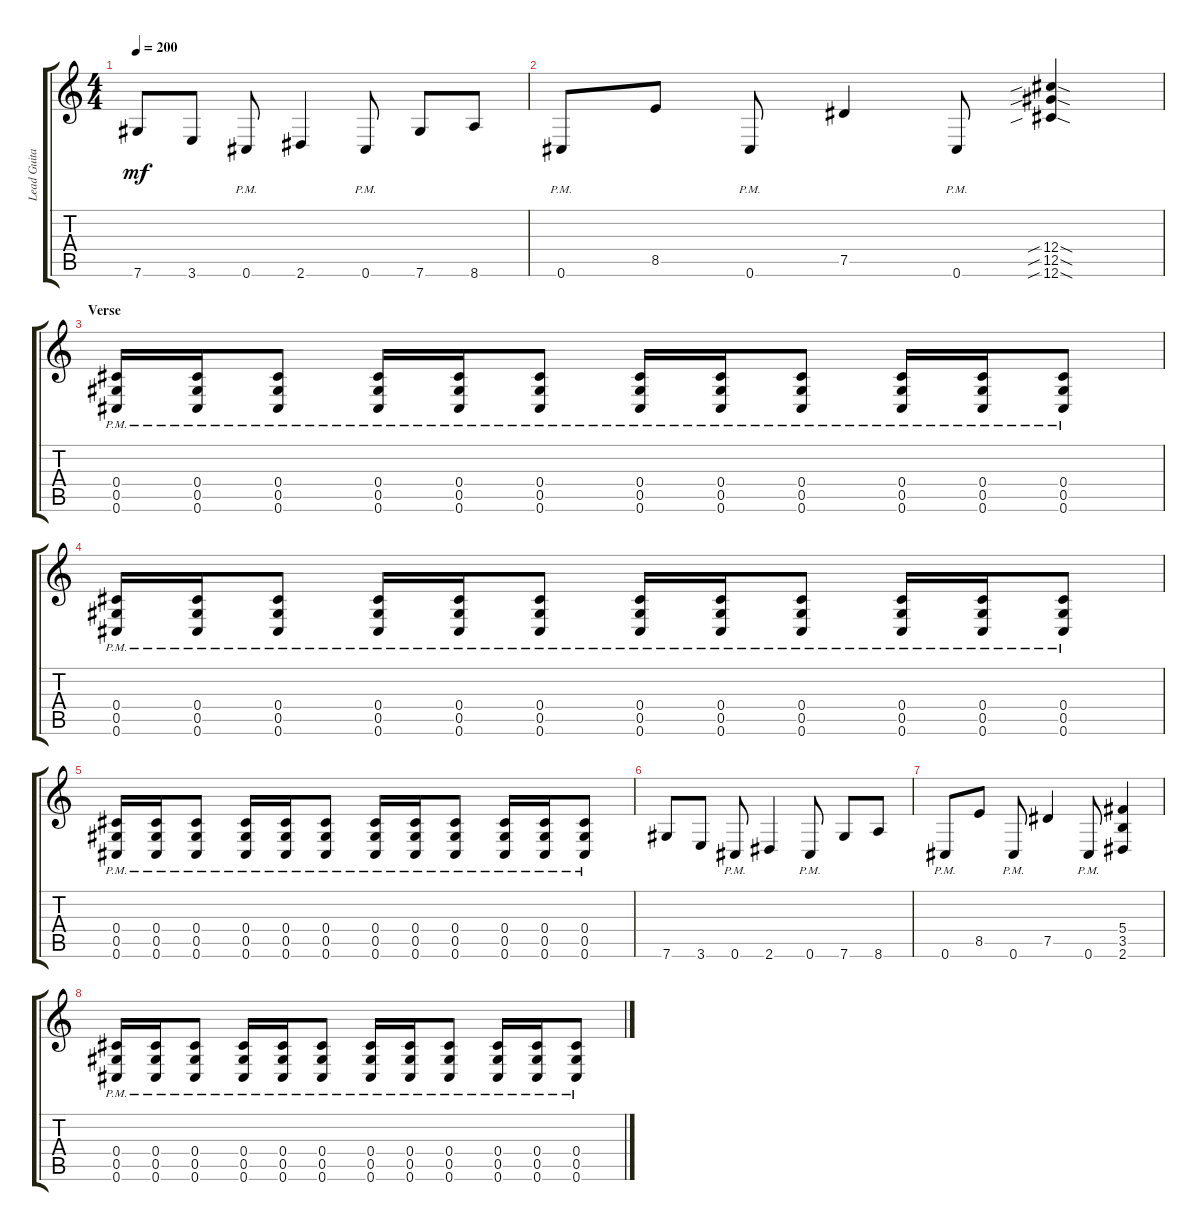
\track ("Lead Guitar" "Lead Guita") {instrument distortionguitar}
\staff {score tabs}
\tuning (Eb4 Bb3 Gb3 Db3 Ab2 Db2) {hide}
\ts (4 4)
\tempo 200
\clef g2
\ks c
7.6.8{dy mf} 3.6.8 0.6{pm}.8 2.6.4 0.6{pm}.8 7.6.8 8.6.8 |
0.6{pm}.8 8.5.8 0.6{pm}.8 7.5.4 0.6{pm}.8 (12.4{sib sod} 12.5{sib sod} 12.6{sib sod}).4 |
\section ("" "Verse")
(0.4{pm} 0.5{pm} 0.6{pm}).16 (0.4{pm} 0.5{pm} 0.6{pm}).16 (0.4{pm} 0.5{pm} 0.6{pm}).8 (0.4{pm} 0.5{pm} 0.6{pm}).16 (0.4{pm} 0.5{pm} 0.6{pm}).16 (0.4{pm} 0.5{pm} 0.6{pm}).8 (0.4{pm} 0.5{pm} 0.6{pm}).16 (0.4{pm} 0.5{pm} 0.6{pm}).16 (0.4{pm} 0.5{pm} 0.6{pm}).8 (0.4{pm} 0.5{pm} 0.6{pm}).16 (0.4{pm} 0.5{pm} 0.6{pm}).16 (0.4{pm} 0.5{pm} 0.6{pm}).8 |
(0.4{pm} 0.5{pm} 0.6{pm}).16 (0.4{pm} 0.5{pm} 0.6{pm}).16 (0.4{pm} 0.5{pm} 0.6{pm}).8 (0.4{pm} 0.5{pm} 0.6{pm}).16 (0.4{pm} 0.5{pm} 0.6{pm}).16 (0.4{pm} 0.5{pm} 0.6{pm}).8 (0.4{pm} 0.5{pm} 0.6{pm}).16 (0.4{pm} 0.5{pm} 0.6{pm}).16 (0.4{pm} 0.5{pm} 0.6{pm}).8 (0.4{pm} 0.5{pm} 0.6{pm}).16 (0.4{pm} 0.5{pm} 0.6{pm}).16 (0.4{pm} 0.5{pm} 0.6{pm}).8 |
(0.4{pm} 0.5{pm} 0.6{pm}).16 (0.4{pm} 0.5{pm} 0.6{pm}).16 (0.4{pm} 0.5{pm} 0.6{pm}).8 (0.4{pm} 0.5{pm} 0.6{pm}).16 (0.4{pm} 0.5{pm} 0.6{pm}).16 (0.4{pm} 0.5{pm} 0.6{pm}).8 (0.4{pm} 0.5{pm} 0.6{pm}).16 (0.4{pm} 0.5{pm} 0.6{pm}).16 (0.4{pm} 0.5{pm} 0.6{pm}).8 (0.4{pm} 0.5{pm} 0.6{pm}).16 (0.4{pm} 0.5{pm} 0.6{pm}).16 (0.4{pm} 0.5{pm} 0.6{pm}).8 |
7.6.8 3.6.8 0.6{pm}.8 2.6.4 0.6{pm}.8 7.6.8 8.6.8 |
0.6{pm}.8 8.5.8 0.6{pm}.8 7.5.4 0.6{pm}.8 (5.4 3.5 2.6).4 |
(0.4{pm} 0.5{pm} 0.6{pm}).16 (0.4{pm} 0.5{pm} 0.6{pm}).16 (0.4{pm} 0.5{pm} 0.6{pm}).8 (0.4{pm} 0.5{pm} 0.6{pm}).16 (0.4{pm} 0.5{pm} 0.6{pm}).16 (0.4{pm} 0.5{pm} 0.6{pm}).8 (0.4{pm} 0.5{pm} 0.6{pm}).16 (0.4{pm} 0.5{pm} 0.6{pm}).16 (0.4{pm} 0.5{pm} 0.6{pm}).8 (0.4{pm} 0.5{pm} 0.6{pm}).16 (0.4{pm} 0.5{pm} 0.6{pm}).16 (0.4{pm} 0.5{pm} 0.6{pm}).8
